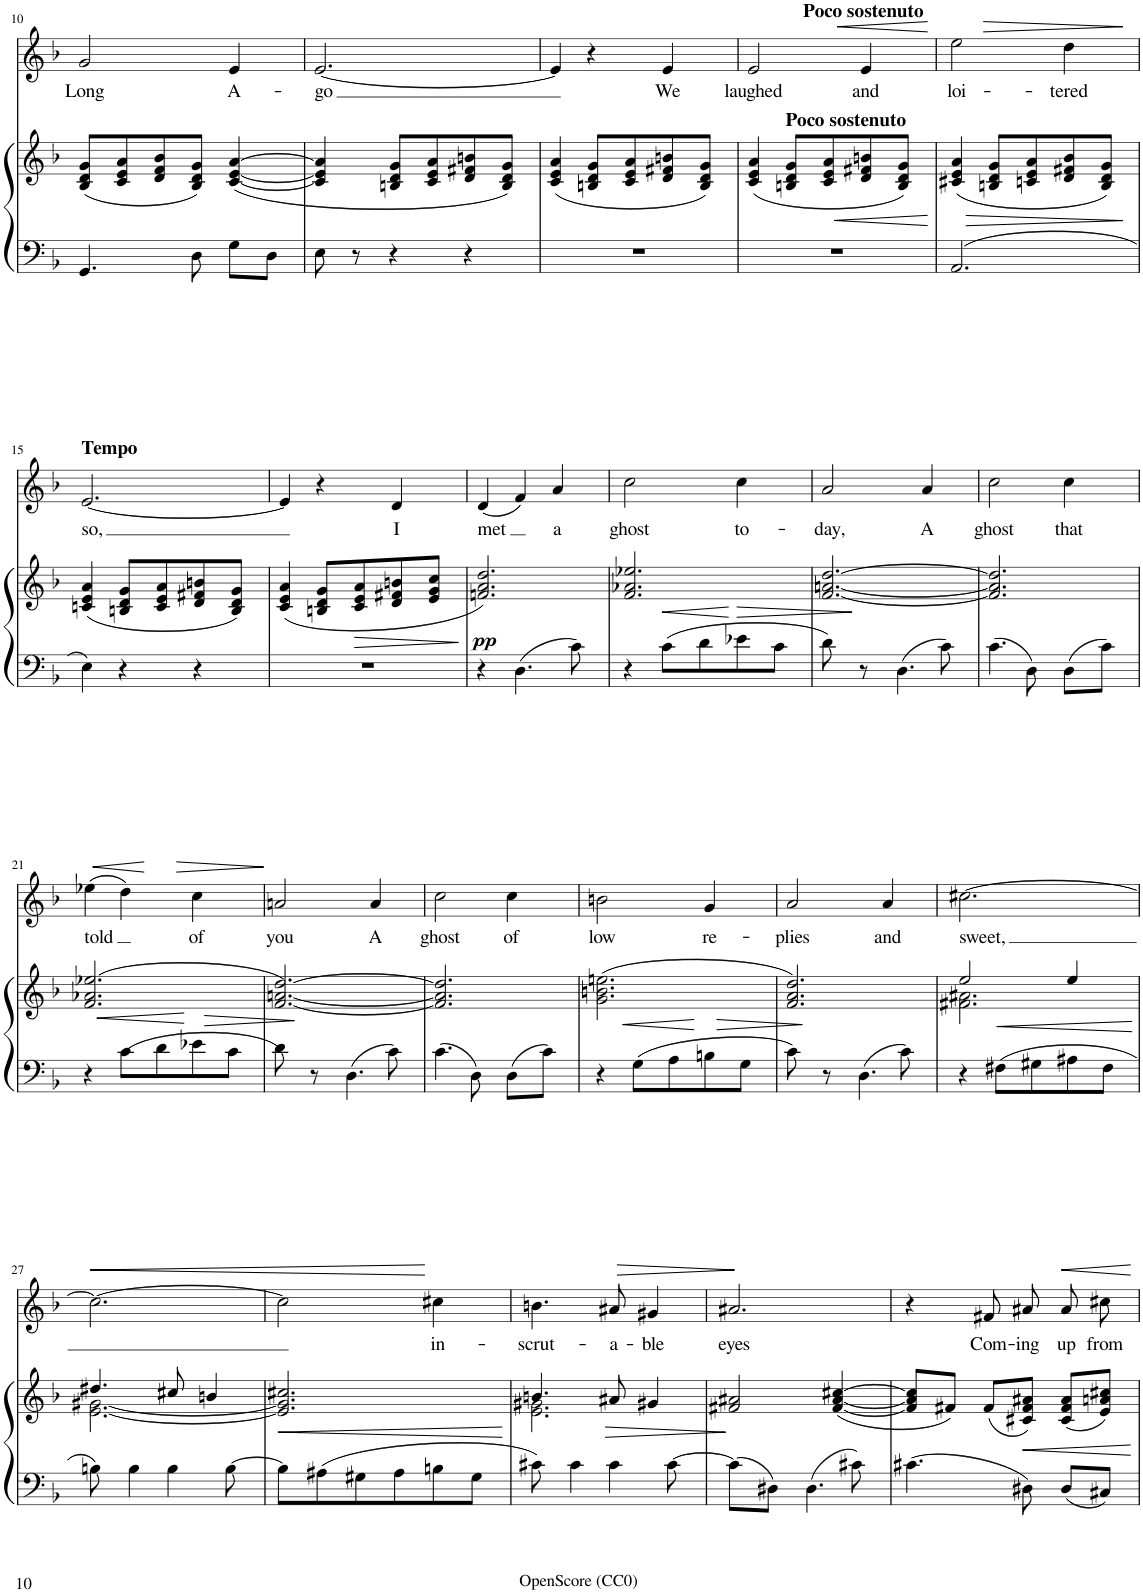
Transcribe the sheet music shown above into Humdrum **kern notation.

**kern	**kern	**dynam	**kern	**text	**dynam
*part2	*part2	*part2	*part1	*part1	*part1
*staff3	*staff2	*staff2/3	*staff1	*staff1	*staff1
*I"Piano	*	*	*I"Voice	*	*
*I'Pno	*	*	*	*	*
!!LO:PB:g=z
*clefF4	*clefG2	*	*clefG2	*	*
*k[b-]	*k[b-]	*	*k[b-]	*	*
*M3/4	*M3/4	*	*M3/4	*	*
=10	=10	=10	=10	=10	=10
!	!	!	!	!LO:LY:b	!
4.GG'/	(8B-/ 8d/ 8g/L	.	2g/	Long	.
.	8c/ 8e/ 8a/	.	.	.	.
.	8d/ 8f/ 8b-/	.	.	.	.
8D'\	8B-/ 8d/ 8g/J)	.	.	.	.
!	!	!	!	!LO:LY:b	!
8G'\L	(<[4c/ [4e/ [4a/	.	4e/	A-	.
8D'\J	.	.	.	.	.
=11	=11	=11	=11	=11	=11
!	!	!	!	!LO:LY:b	!
8E\	4c/] 4e/] 4a/]	.	[2.e/	-go	.
8r	.	.	.	.	.
4r	8Bn/ 8d/ 8g/L	.	.	.	.
.	8c/ 8e/ 8a/	.	.	.	.
4r	8d/ 8f#X/ 8bn/	.	.	.	.
.	8B/ 8d/ 8g/J)	.	.	.	.
=12	=12	=12	=12	=12	=12
2.r	(4c/ 4e/ 4a/	.	4e/]	.	.
.	8Bn/ 8d/ 8g/L	.	4r	.	.
.	8c/ 8e/ 8a/	.	.	.	.
!	!	!	!	!LO:LY:b	!
.	8d/ 8f#X/ 8bn/	.	4e/	We	.
.	8B/ 8d/ 8g/J)	.	.	.	.
=13	=13	=13	=13	=13	=13
!	!	!	!LO:TX:a:B:t=Poco sostenuto	!	!
!	!	!	!	!LO:LY:b	!
2.r	(4c/ 4e/ 4a/	.	2e/	laughed	.
!	!LO:TX:a:B:t=Poco sostenuto	!	!	!	!
.	8Bn/ 8d/ 8g/L	.	.	.	.
!	!	!LO:HP:b	!	!	!
.	8c/ 8e/ 8a/	<	.	.	.
!	!	!	!	!LO:LY:b	!LO:HP:b
.	8d/ 8f#X/ 8bn/	.	4e/	and	<
.	8B/ 8d/ 8g/J)	.	.	.	.
.	.	.	.	.	[
=14	=14	=14	=14	=14	=14
!	!	!	!	!LO:LY:b	!LO:HP:b
2.AA/	(4c#X/ 4e/ 4a/	.	2ee\	loi-	>
!	!	!LO:HP:b	!	!	!
.	8Bn/ 8d/ 8g/L	>	.	.	.
.	8cn/ 8e/ 8a/	.	.	.	.
!	!	!	!	!LO:LY:b	!
.	8d/ 8f#X/ 8b-/	.	4dd\	-tered	.
.	8B/ 8d/ 8g/J)	.	.	.	.
.	.	[	.	.	]
!!LO:LB:g=z
=15	=15	=15	=15	=15	=15
!	!	!	!LO:TX:a:B:t=Tempo	!	!
!	!	!	!	!LO:LY:b	!
4E\	(4cn/ 4e/ 4a/	.	[2.e/	so,	.
4r	8Bn/ 8d/ 8g/L	.	.	.	.
.	8c/ 8e/ 8a/	.	.	.	.
4r	8d/ 8f#X/ 8bn/	.	.	.	.
.	8B/ 8d/ 8g/J)	.	.	.	.
=16	=16	=16	=16	=16	=16
2.r	(4c/ 4e/ 4a/	.	4e/]	.	.
.	8Bn/ 8d/ 8g/L	.	4r	.	.
!	!	!LO:HP:b	!	!	!
.	8c/ 8e/ 8a/	>	.	.	.
!	!	!	!	!LO:LY:b	!
.	8d/ 8f#X/ 8bn/	.	4d/	I	.
.	8e/ 8g/ 8cc/J	.	.	.	.
.	.	]	.	.	.
=17	=17	=17	=17	=17	=17
!	!	!LO:DY:b	!	!LO:LY:b	!
4r	2.fn/ 2.a/ 2.dd/)	pp	(4d/	met	.
4.D\	.	.	4f/)	.	.
!	!	!	!	!LO:LY:b	!
.	.	.	4a/	a	.
8c\	.	.	.	.	.
=18	=18	=18	=18	=18	=18
!	!	!	!	!LO:LY:b	!
4r	2.f/ 2.a-X/ 2.ee-X/	.	2cc\	ghost	.
8c\L	.	.	.	.	.
8d\	.	.	.	.	.
!	!	!	!	!LO:LY:b	!
8e-X\	.	]	4cc\	to-	.
8c\J	.	.	.	.	.
=19	=19	=19	=19	=19	=19
!	!	!	!	!LO:LY:b	!
8d\	[2.f/ [2.an/ [2.dd/	.	2a/	-day,	.
8r	.	.	.	.	.
4.D\	.	.	.	.	.
!	!	!	!	!LO:LY:b	!
.	.	.	4a/	A	.
8c\	.	.	.	.	.
=20	=20	=20	=20	=20	=20
!	!	!	!	!LO:LY:b	!
4.c\	2.f/] 2.a/] 2.dd/]	.	2cc\	ghost	.
8D\	.	.	.	.	.
!	!	!	!	!LO:LY:b	!
8D\L	.	.	4cc\	that	.
8c\J	.	.	.	.	.
!!LO:LB:g=z
=21	=21	=21	=21	=21	=21
!	!	!	!	!LO:LY:b	!LO:HP:b
4r	(>2.f/ 2.a-X/ 2.ee-X/	.	(4ee-X\	told	<
8c\L	.	.	4dd\)	.	[
8d\	.	.	.	.	.
!	!	!	!	!LO:LY:b	!LO:HP:b
8e-X\	.	.	4cc\	of	>
8c\J	.	.	.	.	.
.	.	.	.	.	]
=22	=22	=22	=22	=22	=22
!	!	!	!	!LO:LY:b	!
8d\	[2.f/ [2.an/ [2.dd/)	.	2an/	you	.
8r	.	.	.	.	.
4.D\	.	.	.	.	.
!	!	!	!	!LO:LY:b	!
.	.	.	4a/	A	.
8c\	.	.	.	.	.
=23	=23	=23	=23	=23	=23
!	!	!	!	!LO:LY:b	!
4.c\	2.f/] 2.a/] 2.dd/]	.	2cc\	ghost	.
8D\	.	.	.	.	.
!	!	!	!	!LO:LY:b	!
8D\L	.	.	4cc\	of	.
8c\J	.	.	.	.	.
=24	=24	=24	=24	=24	=24
!	!	!	!	!LO:LY:b	!
4r	(2.g\ 2.bn\ 2.een\	.	2bn\	low	.
8G\L	.	.	.	.	.
8A\	.	.	.	.	.
!	!	!	!	!LO:LY:b	!
8Bn\	.	.	4g/	re-	.
8G\J	.	.	.	.	.
=25	=25	=25	=25	=25	=25
!	!	!	!	!LO:LY:b	!
8c\	2.f/ 2.a/ 2.dd/)	.	2a/	-plies	.
8r	.	.	.	.	.
4.D\	.	.	.	.	.
!	!	!	!	!LO:LY:b	!
.	.	.	4a/	and	.
8c\	.	.	.	.	.
=26	=26	=26	=26	=26	=26
*	*^	*	*	*	*
!	!	!	!	!	!LO:LY:b	!
4r	2ee/	2.f#X\ 2.a#X\	.	[2.cc#X\	sweet,	.
!	!	!	!LO:HP:b=2	!	!	!
8F#X\L	.	.	<	.	.	.
8G#X\	.	.	.	.	.	.
8A#X\	4ee/	.	.	.	.	.
8F#\J	.	.	.	.	.	.
!!LO:LB:g=z
=27	=27	=27	=27	=27	=27	=27
!	!	!	!	!	!	!LO:HP:b
8Bn\	4.dd#X/	[2.e\ [2.g#X\	.	2.cc#\_	.	<
4B\	.	.	.	.	.	.
4B\	8cc#X/	.	.	.	.	.
.	4bn/	.	.	.	.	.
[8B\	.	.	.	.	.	.
*	*v	*v	*	*	*	*
=28	=28	=28	=28	=28	=28
!	!	!LO:HP:b	!	!	!
8B\L]	2.e/] 2.g#/] 2.cc#X/	<	2cc#\]	.	.
8A#X\	.	.	.	.	.
8G#X\	.	.	.	.	.
8A#\	.	.	.	.	.
!	!	!	!	!LO:LY:b	!
8Bn\	.	.	4cc#X\	in-	[
8G#\J	.	.	.	.	.
.	.	[	.	.	.
=29	=29	=29	=29	=29	=29
*	*^	*	*	*	*
!	!	!	!	!	!LO:LY:b	!
8c#X\	4.bn/	2.e\ 2.g#X\	.	4.bn\	-scrut-	.
4c#\	.	.	.	.	.	.
!	!	!	!LO:HP:b	!	!LO:LY:b	!LO:HP:b
4c#\	8a#X/	.	>	8a#X/	-a-	>
!	!	!	!	!	!LO:LY:b	!
.	4g#X/	.	.	4g#X/	-ble	.
[8c#\	.	.	.	.	.	.
*	*v	*v	*	*	*	*
.	.	[	.	.	.
=30	=30	=30	=30	=30	=30
!	!	!	!	!LO:LY:b	!
8c#\L]	2f#X/ 2a#X/	.	2.a#X/	eyes	.
8D#X\J	.	.	.	.	.
4.D#\	.	.	.	.	.
.	(<[4f#/ [4a#/ [4cc#X/	.	.	.	.
8c#X\	.	.	.	.	.
.	.	.	.	.	]
=31	=31	=31	=31	=31	=31
4.c#X\	8f#/] 8a#/] 8cc#/]L	.	4r	.	.
.	8f#X/J)	.	.	.	.
!	!	!	!	!LO:LY:b	!
.	(8f#/L	.	8f#X/L	Com-	.
!	!	!	!	!LO:LY:b	!
8D#X\	8c#X/ 8f#/ 8a#X/J)	.	8a#X/J	-ing	.
!	!	!	!	!LO:LY:b	!LO:HP:b
8D#/L	(8c#/ 8f#/ 8a#/L	.	8a#\L	up	<
!	!	!	!	!LO:LY:b	!
8C#X/J	8e/ 8an/ 8cc#X/J)	.	8cc#X\J	from	.
.	.	]	.	.	[
=	=	=	=	=	=
*-	*-	*-	*-	*-	*-
